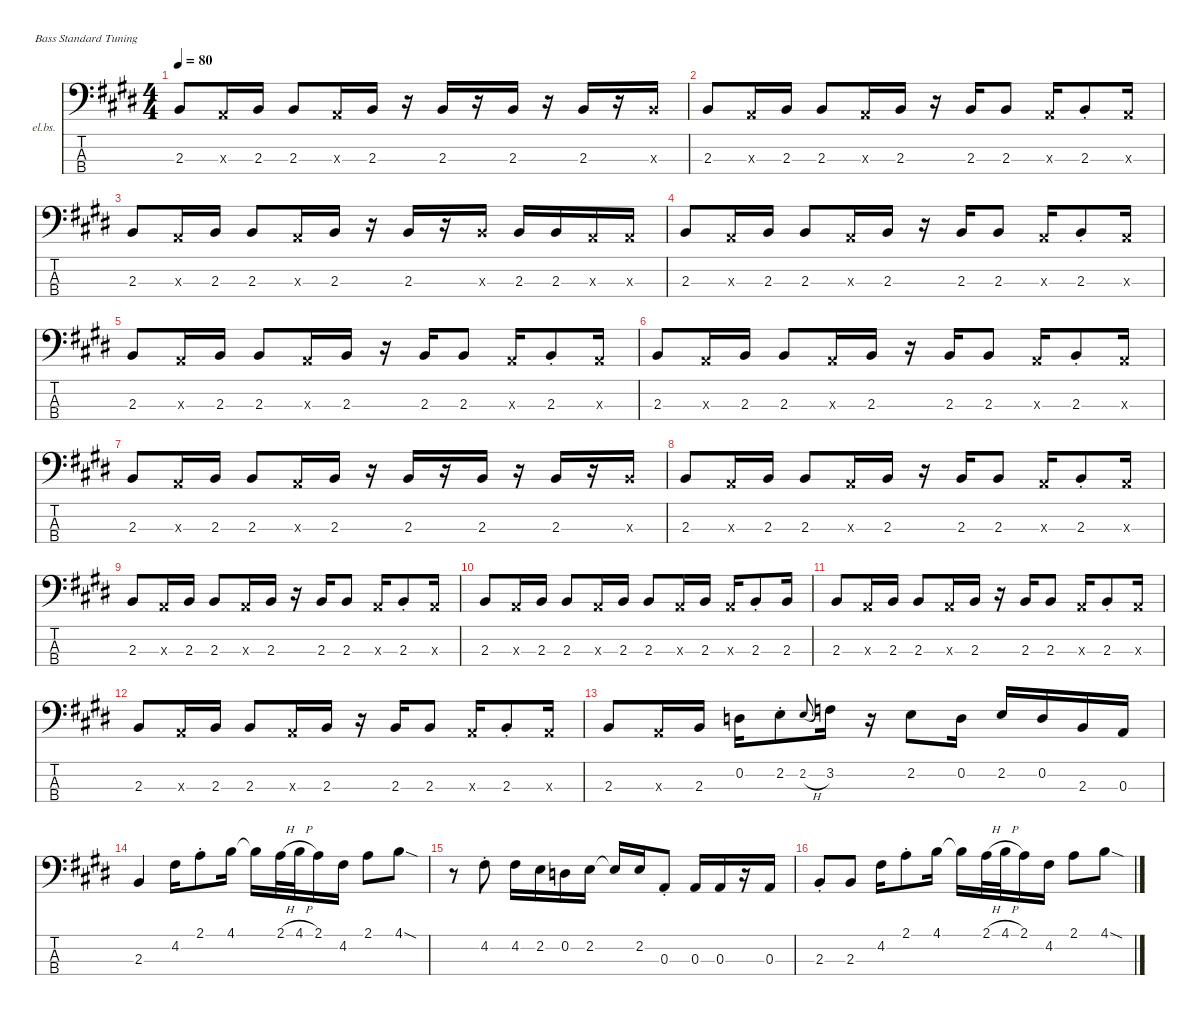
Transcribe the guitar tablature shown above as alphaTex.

\defaultSystemsLayout 4
\hideDynamics
\bracketExtendMode nobrackets
\firstSystemTrackNameOrientation horizontal
\otherSystemsTrackNameOrientation horizontal
\track ("Electric Bass" "el.bs.") {instrument electricbassfinger}
\staff {score tabs}
\tuning (G2 D2 A1 E1)
\ts (4 4)
\tempo 80
\clef f4
\ks e
2.3{acc forcenatural}.8{dy mf beam Up} 0.3{x acc forcenatural}.16{beam Up} 2.3{acc forcenatural}.16{beam Up} 2.3{acc forcenatural}.8{beam Up} 0.3{x acc forcenatural}.16{beam Up} 2.3{acc forcenatural}.16{beam Up} r.16{beam Up} 2.3{acc forcenatural}.16{beam Up} r.16{beam Up} 2.3{acc forcenatural}.16{beam Up} r.16{beam Up} 2.3{acc forcenatural}.16{beam Up} r.16{beam Up} 2.3{x acc forcenatural}.16{beam Up} |
2.3{acc forcenatural}.8{beam Up} 0.3{x acc forcenatural}.16{beam Up} 2.3{acc forcenatural}.16{beam Up} 2.3{acc forcenatural}.8{beam Up} 0.3{x acc forcenatural}.16{beam Up} 2.3{acc forcenatural}.16{beam Up} r.16{beam Up} 2.3{acc forcenatural}.16{beam Up} 2.3{acc forcenatural}.8{beam Up} 0.3{x acc forcenatural}.16{beam Up} 2.3{st acc forcenatural}.8{beam Up} 0.3{x acc forcenatural}.16{beam Up} |
2.3{acc forcenatural}.8{beam Up} 0.3{x acc forcenatural}.16{beam Up} 2.3{acc forcenatural}.16{beam Up} 2.3{acc forcenatural}.8{beam Up} 0.3{x acc forcenatural}.16{beam Up} 2.3{acc forcenatural}.16{beam Up} r.16{beam Up} 2.3{acc forcenatural}.16{beam Up} r.16{beam Up} 2.3{x acc forcenatural}.16{beam Up} 2.3{acc forcenatural}.16{beam Up} 2.3{acc forcenatural}.16{beam Up} 0.3{x acc forcenatural}.16{beam Up} 0.3{x acc forcenatural}.16{beam Up} |
2.3{acc forcenatural}.8{beam Up} 0.3{x acc forcenatural}.16{beam Up} 2.3{acc forcenatural}.16{beam Up} 2.3{acc forcenatural}.8{beam Up} 0.3{x acc forcenatural}.16{beam Up} 2.3{acc forcenatural}.16{beam Up} r.16{beam Up} 2.3{acc forcenatural}.16{beam Up} 2.3{acc forcenatural}.8{beam Up} 0.3{x acc forcenatural}.16{beam Up} 2.3{st acc forcenatural}.8{beam Up} 0.3{x acc forcenatural}.16{beam Up} |
2.3{acc forcenatural}.8{beam Up} 0.3{x acc forcenatural}.16{beam Up} 2.3{acc forcenatural}.16{beam Up} 2.3{acc forcenatural}.8{beam Up} 0.3{x acc forcenatural}.16{beam Up} 2.3{acc forcenatural}.16{beam Up} r.16{beam Up} 2.3{acc forcenatural}.16{beam Up} 2.3{acc forcenatural}.8{beam Up} 0.3{x acc forcenatural}.16{beam Up} 2.3{st acc forcenatural}.8{beam Up} 0.3{x acc forcenatural}.16{beam Up} |
2.3{acc forcenatural}.8{beam Up} 0.3{x acc forcenatural}.16{beam Up} 2.3{acc forcenatural}.16{beam Up} 2.3{acc forcenatural}.8{beam Up} 0.3{x acc forcenatural}.16{beam Up} 2.3{acc forcenatural}.16{beam Up} r.16{beam Up} 2.3{acc forcenatural}.16{beam Up} 2.3{acc forcenatural}.8{beam Up} 0.3{x acc forcenatural}.16{beam Up} 2.3{st acc forcenatural}.8{beam Up} 0.3{x acc forcenatural}.16{beam Up} |
2.3{acc forcenatural}.8{beam Up} 0.3{x acc forcenatural}.16{beam Up} 2.3{acc forcenatural}.16{beam Up} 2.3{acc forcenatural}.8{beam Up} 0.3{x acc forcenatural}.16{beam Up} 2.3{acc forcenatural}.16{beam Up} r.16{beam Up} 2.3{acc forcenatural}.16{beam Up} r.16{beam Up} 2.3{acc forcenatural}.16{beam Up} r.16{beam Up} 2.3{acc forcenatural}.16{beam Up} r.16{beam Up} 2.3{x acc forcenatural}.16{beam Up} |
2.3{acc forcenatural}.8{beam Up} 0.3{x acc forcenatural}.16{beam Up} 2.3{acc forcenatural}.16{beam Up} 2.3{acc forcenatural}.8{beam Up} 0.3{x acc forcenatural}.16{beam Up} 2.3{acc forcenatural}.16{beam Up} r.16{beam Up} 2.3{acc forcenatural}.16{beam Up} 2.3{acc forcenatural}.8{beam Up} 0.3{x acc forcenatural}.16{beam Up} 2.3{st acc forcenatural}.8{beam Up} 0.3{x acc forcenatural}.16{beam Up} |
2.3{acc forcenatural}.8{beam Up} 0.3{x acc forcenatural}.16{beam Up} 2.3{acc forcenatural}.16{beam Up} 2.3{acc forcenatural}.8{beam Up} 0.3{x acc forcenatural}.16{beam Up} 2.3{acc forcenatural}.16{beam Up} r.16{beam Up} 2.3{acc forcenatural}.16{beam Up} 2.3{acc forcenatural}.8{beam Up} 0.3{x acc forcenatural}.16{beam Up} 2.3{st acc forcenatural}.8{beam Up} 0.3{x acc forcenatural}.16{beam Up} |
2.3{acc forcenatural}.8{beam Up} 0.3{x acc forcenatural}.16{beam Up} 2.3{acc forcenatural}.16{beam Up} 2.3{acc forcenatural}.8{beam Up} 0.3{x acc forcenatural}.16{beam Up} 2.3{acc forcenatural}.16{beam Up} 2.3{acc forcenatural}.8{beam Up} 0.3{x acc forcenatural}.16{beam Up} 2.3{acc forcenatural}.16{beam Up} 0.3{x acc forcenatural}.16{beam Up} 2.3{st acc forcenatural}.8{beam Up} 2.3{acc forcenatural}.16{beam Up} |
2.3{acc forcenatural}.8{beam Up} 0.3{x acc forcenatural}.16{beam Up} 2.3{acc forcenatural}.16{beam Up} 2.3{acc forcenatural}.8{beam Up} 0.3{x acc forcenatural}.16{beam Up} 2.3{acc forcenatural}.16{beam Up} r.16{beam Up} 2.3{acc forcenatural}.16{beam Up} 2.3{acc forcenatural}.8{beam Up} 0.3{x acc forcenatural}.16{beam Up} 2.3{st acc forcenatural}.8{beam Up} 0.3{x acc forcenatural}.16{beam Up} |
2.3{acc forcenatural}.8{beam Up} 0.3{x acc forcenatural}.16{beam Up} 2.3{acc forcenatural}.16{beam Up} 2.3{acc forcenatural}.8{beam Up} 0.3{x acc forcenatural}.16{beam Up} 2.3{acc forcenatural}.16{beam Up} r.16{beam Up} 2.3{acc forcenatural}.16{beam Up} 2.3{acc forcenatural}.8{beam Up} 0.3{x acc forcenatural}.16{beam Up} 2.3{st acc forcenatural}.8{beam Up} 0.3{x acc forcenatural}.16{beam Up} |
2.3{acc forcenatural}.8{beam Up} 0.3{x acc forcenatural}.16{beam Up} 2.3{acc forcenatural}.16{beam Up} 0.2{acc forcenatural}.16{beam Down} 2.2{st acc forcenatural}.8{beam Down} 2.2{h acc forcenatural}.8{gr onbeat beam Up} 3.2{acc forcenatural}.16{beam Down} r.16{beam Down} 2.2{acc forcenatural}.8{beam Down} 0.2{acc forcenatural}.16{beam Down} 2.2{acc forcenatural}.16{beam Up} 0.2{acc forcenatural}.16{beam Up} 2.3{acc forcenatural}.16{beam Up} 0.3{acc forcenatural}.16{beam Up} |
2.3{acc forcenatural}.4{beam Up} 4.2{acc #}.16{beam Down} 2.1{st acc forcenatural}.8{beam Down} 4.1{acc forcenatural}.16{beam Down} 4.1{t acc forcenatural}.16{beam Down} 2.1{h acc forcenatural}.32{beam Down} 4.1{h acc forcenatural}.32{beam Down} 2.1{acc forcenatural}.16{beam Down} 4.2{acc #}.16{beam Down} 2.1{acc forcenatural}.8{beam Down} 4.1{sod acc forcenatural}.8{beam Down} |
r.8{beam Down} 4.2{st acc #}.8{beam Down} 4.2{acc #}.16{beam Down} 2.2{acc forcenatural}.16{beam Down} 0.2{acc forcenatural}.16{beam Down} 2.2{acc forcenatural}.16{beam Down} 2.2{t acc forcenatural}.16{beam Up} 2.2{acc forcenatural}.16{beam Up} 0.3{st acc forcenatural}.8{beam Up} 0.3{acc forcenatural}.16{beam Up} 0.3{acc forcenatural}.16{beam Up} r.16{beam Up} 0.3{acc forcenatural}.16{beam Up} |
2.3{st acc forcenatural}.8{beam Up} 2.3{acc forcenatural}.8{beam Up} 4.2{acc #}.16{beam Down} 2.1{st acc forcenatural}.8{beam Down} 4.1{acc forcenatural}.16{beam Down} 4.1{t acc forcenatural}.16{beam Down} 2.1{h acc forcenatural}.32{beam Down} 4.1{h acc forcenatural}.32{beam Down} 2.1{acc forcenatural}.16{beam Down} 4.2{acc #}.16{beam Down} 2.1{acc forcenatural}.8{beam Down} 4.1{sod acc forcenatural}.8{beam Down}
